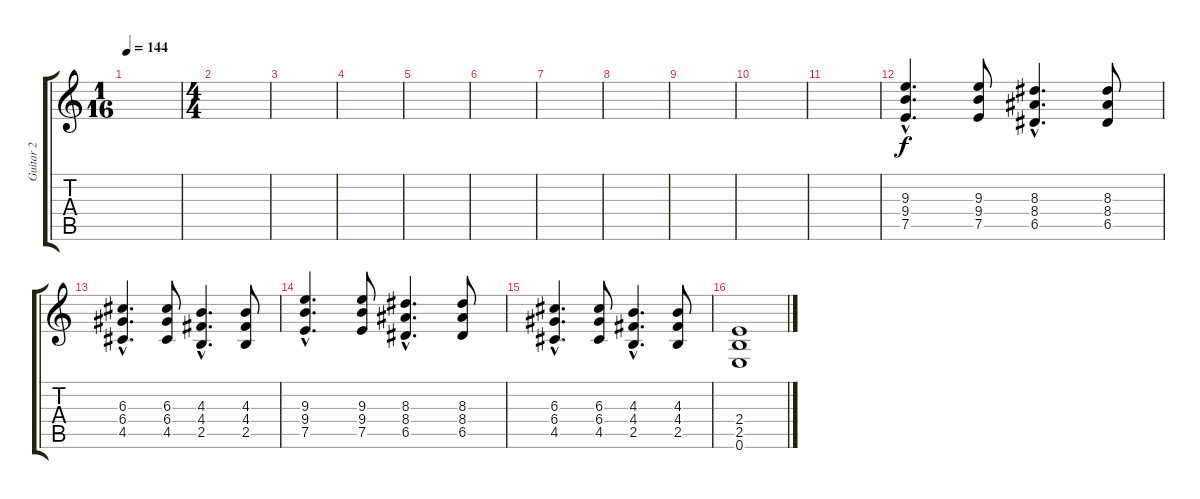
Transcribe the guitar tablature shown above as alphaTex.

\track ("Guitar 2" "Guitar 2") {instrument distortionguitar}
\staff {score tabs}
\tuning (E4 B3 G3 D3 A2 E2) {hide}
\ts (1 16)
\tempo 144
\clef g2
\ks c
|
\ts (4 4)
|
|
|
|
|
|
|
|
|
|
(9.3{hac} 9.4{hac} 7.5{hac}).4{d} (9.3 9.4 7.5).8 (8.3{hac} 8.4{hac} 6.5{hac}).4{d} (8.3 8.4 6.5).8 |
(6.3{hac} 6.4{hac} 4.5{hac}).4{d} (6.3 6.4 4.5).8 (4.3{hac} 4.4{hac} 2.5{hac}).4{d} (4.3 4.4 2.5).8 |
(9.3{hac} 9.4{hac} 7.5{hac}).4{d} (9.3 9.4 7.5).8 (8.3{hac} 8.4{hac} 6.5{hac}).4{d} (8.3 8.4 6.5).8 |
(6.3{hac} 6.4{hac} 4.5{hac}).4{d} (6.3 6.4 4.5).8 (4.3{hac} 4.4{hac} 2.5{hac}).4{d} (4.3 4.4 2.5).8 |
(2.4 2.5 0.6).1
